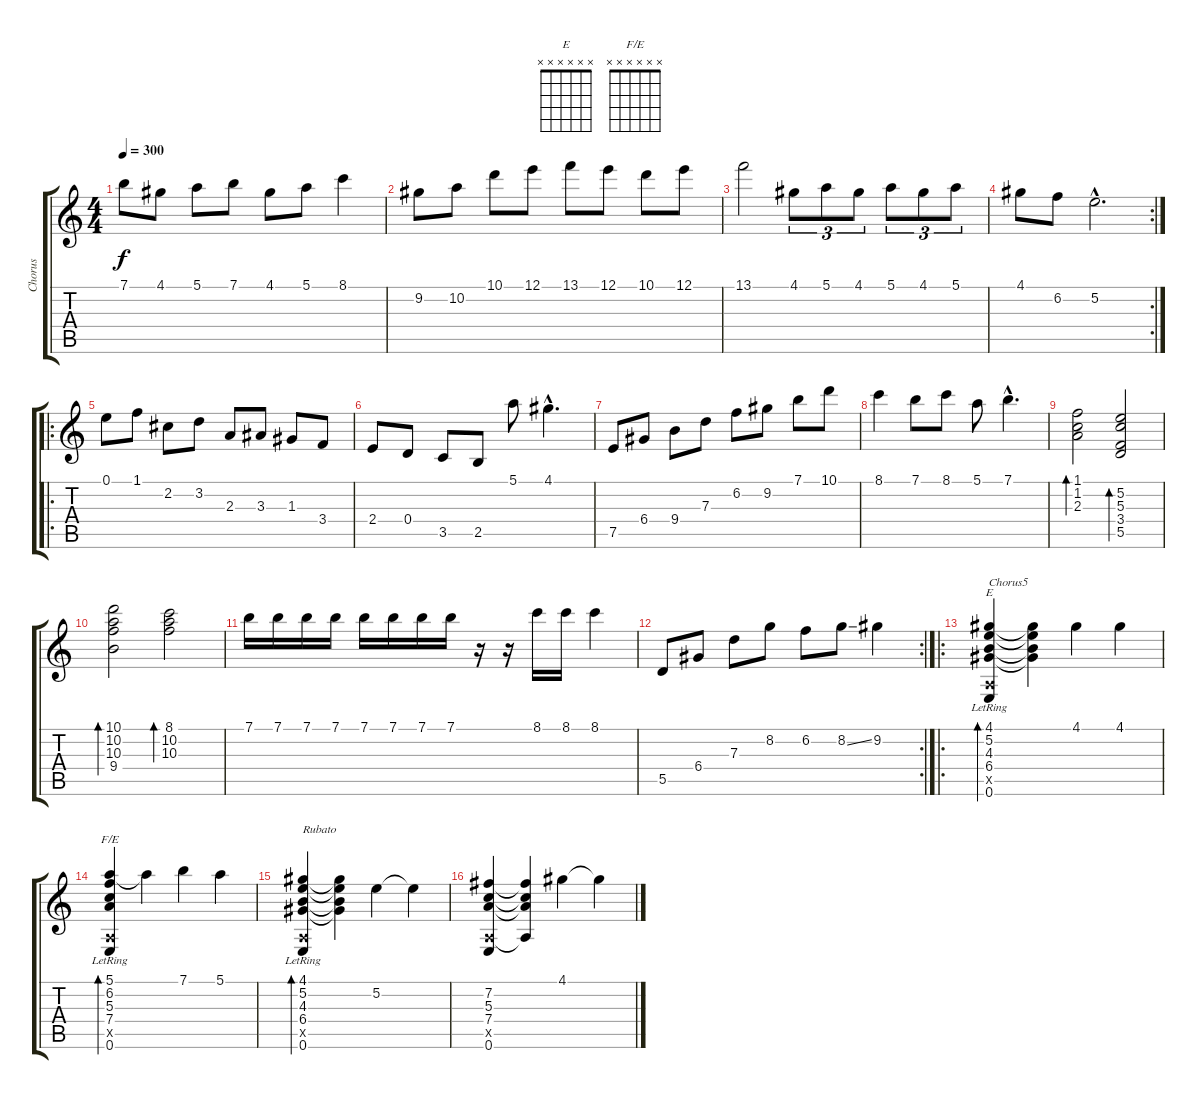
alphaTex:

\track ("Chorus" "Chorus") {instrument acousticguitarnylon}
\staff {score tabs}
\tuning (E4 B3 G3 D3 A2 E2) {hide}
\chord ("E" x x x x x x) {firstfret 0}
\chord ("F/E" x x x x x x) {firstfret 0}
\ts (4 4)
\tempo 300
\clef g2
\ks c
7.1.8{dy f} 4.1.8 5.1.8 7.1.8 4.1.8 5.1.8 8.1.4 |
9.2.8 10.2.8 10.1.8 12.1.8 13.1.8 12.1.8 10.1.8 12.1.8 |
13.1.2 4.1.8{tu (3 2)} 5.1.8{tu (3 2)} 4.1.8{tu (3 2)} 5.1.8{tu (3 2)} 4.1.8{tu (3 2)} 5.1.8{tu (3 2)} |
\rc 2
4.1.8 6.2.8 5.2{hac}.2{d} |
\ro
0.1.8 1.1.8 2.2.8 3.2.8 2.3.8 3.3.8 1.3.8 3.4.8 |
2.4.8 0.4.8 3.5.8 2.5.8 5.1.8 4.1{hac}.4{d} |
7.5.8 6.4.8 9.4.8 7.3.8 6.2.8 9.2.8 7.1.8 10.1.8 |
8.1.4 7.1.8 8.1.8 5.1.8 7.1{hac}.4{d} |
(1.1 1.2 2.3).2{bd 60} (5.2 5.3 3.4 5.5).2{bd 60} |
(10.1 10.2 10.3 9.4).2{bd 60} (8.1 10.2 10.3).2{bd 60} |
7.1.16 7.1.16 7.1.16 7.1.16 7.1.16 7.1.16 7.1.16 7.1.16 r.16 r.16 8.1.16 8.1.16 8.1.4 |
\rc 2
5.5.8 6.4.8 7.3.8 8.2.8 6.2.8 8.2{ss}.8 9.2.4 |
\ro
(4.1 5.2{lr} 4.3{lr} 6.4{lr} 0.5{x} 0.6{lr}).4{bd 60 ch "E" txt "Chorus5"} (4.1{t} 5.2{t} 4.3{t} 6.4{t}).4 4.1.4 4.1.4 |
(5.1 6.2{lr} 5.3{lr} 7.4{lr} 0.5{x} 0.6{lr}).4{bd 30 ch "F/E"} 5.1{t}.4 7.1.4 5.1.4 |
(4.1 5.2{lr} 4.3{lr} 6.4{lr} 0.5{x} 0.6{lr}).4{bd 60 txt "Rubato"} (4.1{t} 5.2{t} 4.3{t} 6.4{t}).4 5.2.4 5.2{t}.4 |
(7.2 5.3 7.4 0.5{x} 0.6).4 (7.2{t} 5.3{t} 7.4{t} 0.5{t}).4 4.1.4 4.1{t}.4
